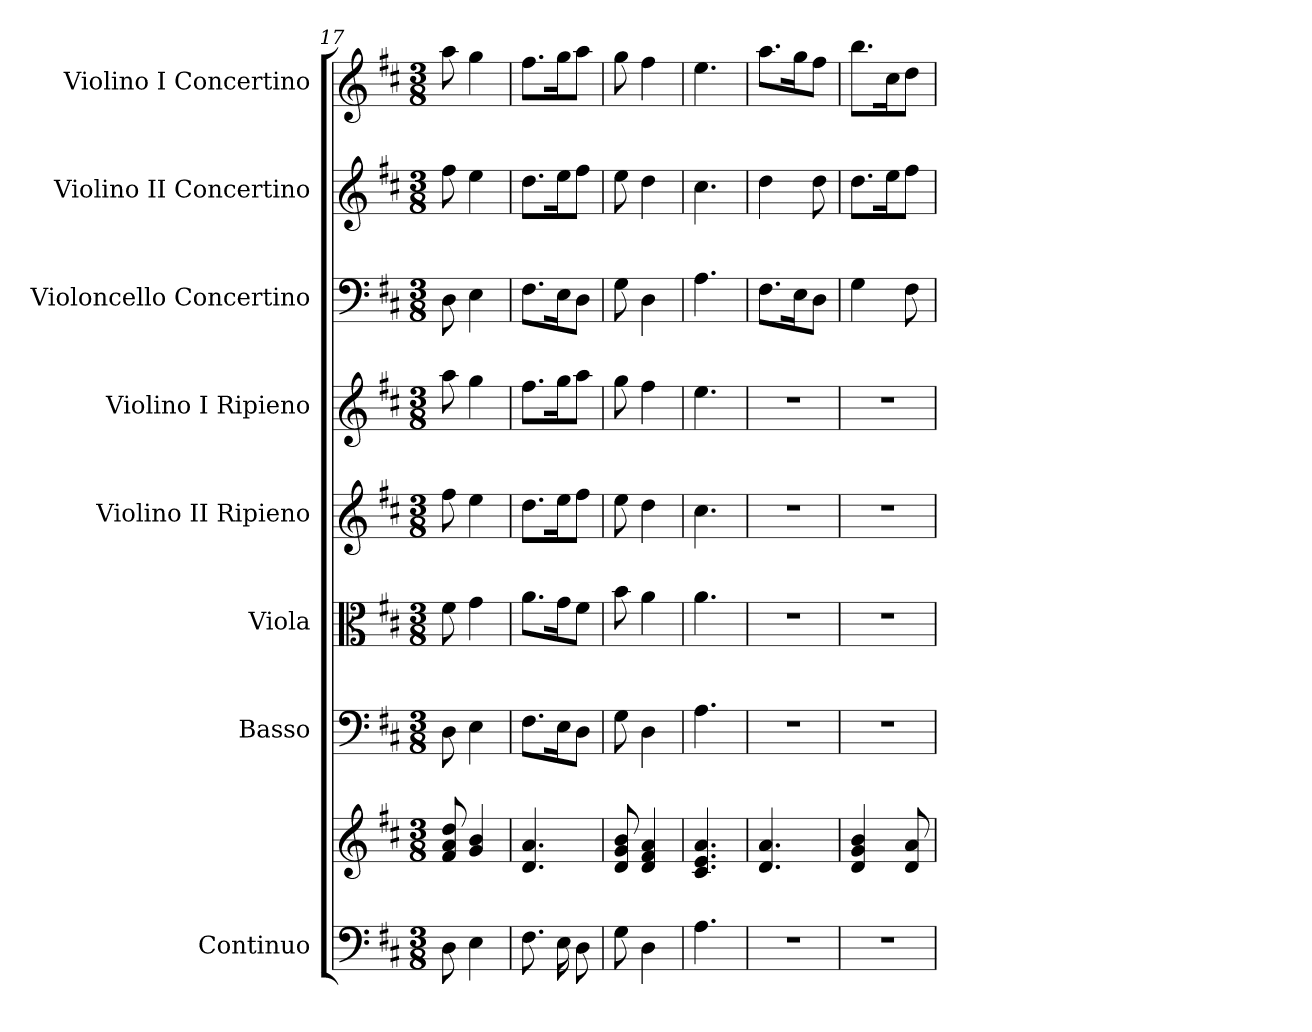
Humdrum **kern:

**kern	**kern	**kern	**kern	**kern	**kern	**kern	**kern	**kern
*part8	*part8	*part7	*part6	*part5	*part4	*part3	*part2	*part1
*staff9	*staff8	*staff7	*staff6	*staff5	*staff4	*staff3	*staff2	*staff1
*I"Continuo	*	*I"Basso	*I"Viola	*I"Violino II Ripieno	*I"Violino I Ripieno	*I"Violoncello Concertino	*I"Violino II Concertino	*I"Violino I Concertino
*	*	*	*	*	*	*I'Vc	*I'Vln	*I'Vln
*clefF4	*clefG2	*clefF4	*clefC3	*clefG2	*clefG2	*clefF4	*clefG2	*clefG2
*k[f#c#]	*k[f#c#]	*k[f#c#]	*k[f#c#]	*k[f#c#]	*k[f#c#]	*k[f#c#]	*k[f#c#]	*k[f#c#]
*M3/8	*M3/8	*M3/8	*M3/8	*M3/8	*M3/8	*M3/8	*M3/8	*M3/8
=17	=17	=17	=17	=17	=17	=17	=17	=17
8D\	8f#/ 8a/ 8dd/	8D\	8f#\	8ff#\	8aa\	8D\	8ff#\	8aa\
4E\	4g/ 4b/	4E\	4g\	4ee\	4gg\	4E\	4ee\	4gg\
=18	=18	=18	=18	=18	=18	=18	=18	=18
8.F#\	4.d/ 4.a/	8.F#\L	8.a\L	8.dd\L	8.ff#\L	8.F#\L	8.dd\L	8.ff#\L
16E\	.	16E\K	16g\K	16ee\K	16gg\K	16E\K	16ee\K	16gg\K
8D\	.	8D\J	8f#\J	8ff#\J	8aa\J	8D\J	8ff#\J	8aa\J
=19	=19	=19	=19	=19	=19	=19	=19	=19
8G\	8d/ 8g/ 8b/	8G\	8b\	8ee\	8gg\	8G\	8ee\	8gg\
4D\	4d/ 4f#/ 4a/	4D\	4a\	4dd\	4ff#\	4D\	4dd\	4ff#\
=20	=20	=20	=20	=20	=20	=20	=20	=20
4.A\	4.c#/ 4.e/ 4.a/	4.A\	4.a\	4.cc#\	4.ee\	4.A\	4.cc#\	4.ee\
=21	=21	=21	=21	=21	=21	=21	=21	=21
4.r	4.d/ 4.a/	4.r	4.r	4.r	4.r	8.F#\L	4dd\	8.aa\L
.	.	.	.	.	.	16E\K	.	16gg\K
.	.	.	.	.	.	8D\J	8dd\	8ff#\J
=22	=22	=22	=22	=22	=22	=22	=22	=22
4.r	4d/ 4g/ 4b/	4.r	4.r	4.r	4.r	4G\	8.dd\L	8.bb\L
.	.	.	.	.	.	.	16ee\K	16cc#\K
.	8d/ 8a/	.	.	.	.	8F#\	8ff#\J	8dd\J
=	=	=	=	=	=	=	=	=
*-	*-	*-	*-	*-	*-	*-	*-	*-
